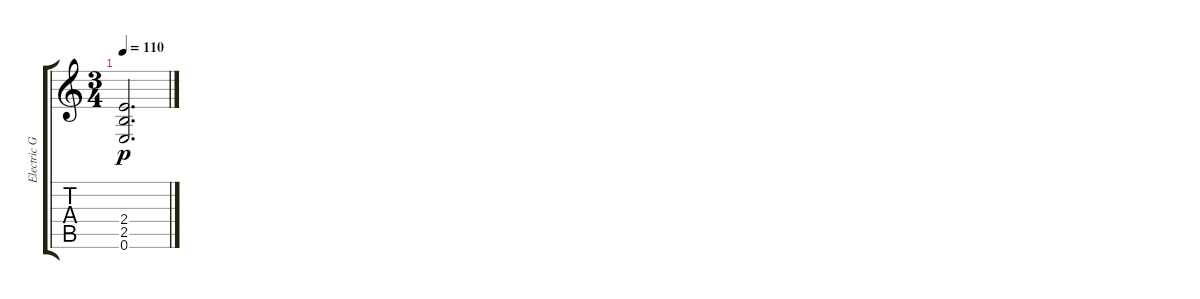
\track ("Electric Guitar" "Electric G") {instrument distortionguitar}
\staff {score tabs}
\tuning (E4 B3 G3 D3 A2 E2) {hide}
\ts (3 4)
\tempo 110
\clef g2
\ks c
(2.4{t} 2.5{t} 0.6{t}).2{d dy p}
